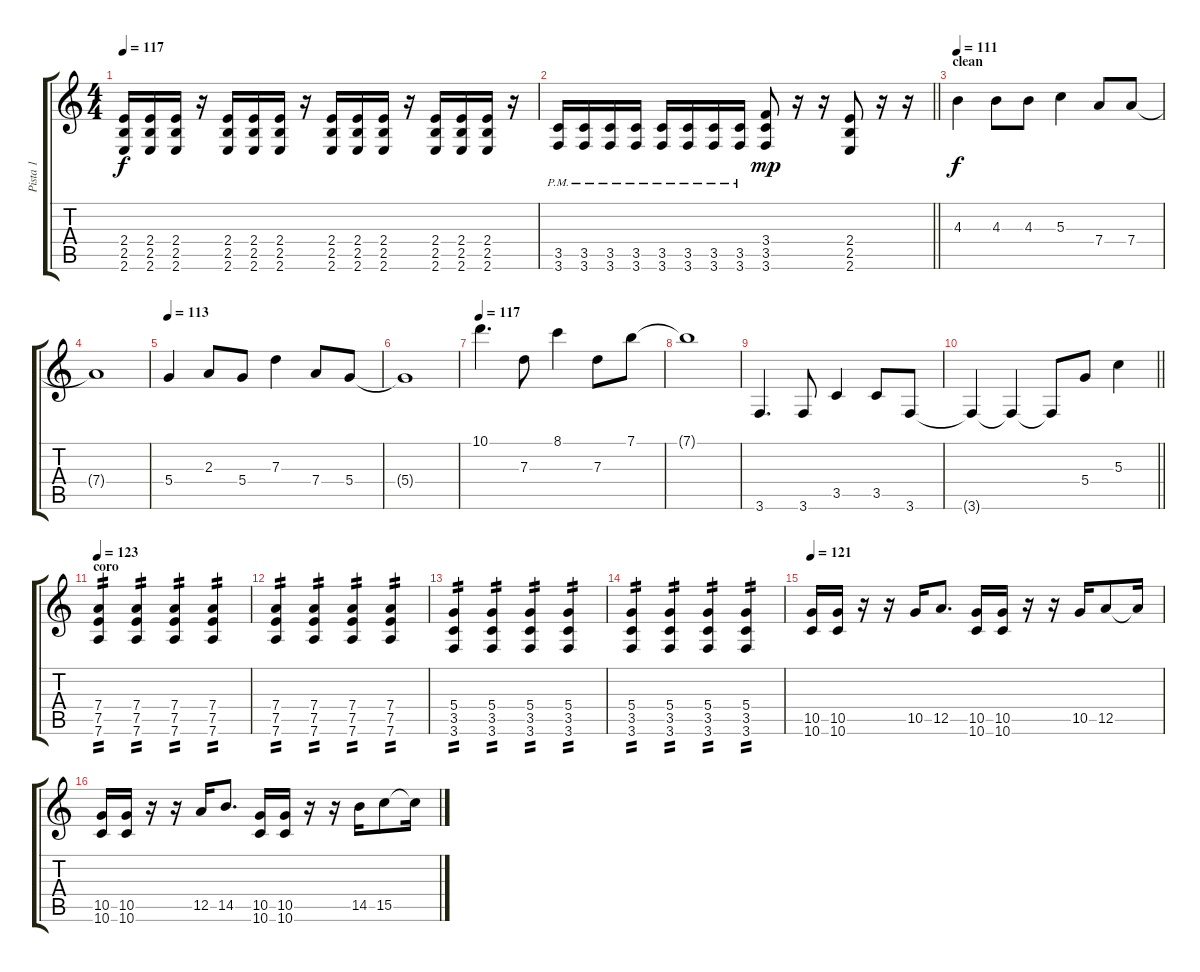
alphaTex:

\track ("Pista 1" "Pista 1") {instrument distortionguitar}
\staff {score tabs}
\tuning (E4 B3 G3 D3 A2 D2) {hide}
\ts (4 4)
\tempo 117
\clef g2
\ks aminor
(2.4 2.5 2.6).16{dy f} (2.4 2.5 2.6).16 (2.4 2.5 2.6).16 r.16 (2.4 2.5 2.6).16 (2.4 2.5 2.6).16 (2.4 2.5 2.6).16 r.16 (2.4 2.5 2.6).16 (2.4 2.5 2.6).16 (2.4 2.5 2.6).16 r.16 (2.4 2.5 2.6).16 (2.4 2.5 2.6).16 (2.4 2.5 2.6).16 r.16 |
\barLineRight lightlight
(3.5{pm} 3.6{pm}).16 (3.5{pm} 3.6{pm}).16 (3.5{pm} 3.6{pm}).16 (3.5{pm} 3.6{pm}).16 (3.5{pm} 3.6{pm}).16 (3.5{pm} 3.6{pm}).16 (3.5{pm} 3.6{pm}).16 (3.5{pm} 3.6{pm}).16 (3.4 3.5 3.6).8{dy mp} r.16 r.16 (2.4 2.5 2.6).8 r.16 r.16 |
\section ("" "clean")
\tempo 111
4.3.4{dy f instrument electricguitarjazz} 4.3.8 4.3.8 5.3.4 7.4.8 7.4.8 |
7.4{t}.1{instrument electricguitarjazz} |
\tempo 113
5.4.4{instrument electricguitarjazz} 2.3.8 5.4.8 7.3.4 7.4.8 5.4.8 |
5.4{t}.1{instrument electricguitarjazz} |
\tempo 117
10.1.4{d instrument electricguitarjazz} 7.3.8 8.1.4 7.3.8 7.1.8 |
7.1{t}.1{instrument electricguitarjazz} |
3.6.4{d instrument electricguitarjazz} 3.6.8 3.5.4 3.5.8 3.6.8 |
\barLineRight lightlight
3.6{t}.4{instrument electricguitarjazz} 3.6{t}.4 3.6{t}.8 5.4.8 5.3.4 |
\section ("" "coro")
\tempo 123
(7.4 7.5 7.6).4{tp 2 instrument distortionguitar} (7.4 7.5 7.6).4{tp 2} (7.4 7.5 7.6).4{tp 2} (7.4 7.5 7.6).4{tp 2} |
(7.4 7.5 7.6).4{tp 2} (7.4 7.5 7.6).4{tp 2} (7.4 7.5 7.6).4{tp 2} (7.4 7.5 7.6).4{tp 2} |
(5.4 3.5 3.6).4{tp 2} (5.4 3.5 3.6).4{tp 2} (5.4 3.5 3.6).4{tp 2} (5.4 3.5 3.6).4{tp 2} |
(5.4 3.5 3.6).4{tp 2} (5.4 3.5 3.6).4{tp 2} (5.4 3.5 3.6).4{tp 2} (5.4 3.5 3.6).4{tp 2} |
\tempo 121
(10.5 10.6).16 (10.5 10.6).16 r.16 r.16 10.5.16 12.5.8{d} (10.5 10.6).16 (10.5 10.6).16 r.16 r.16 10.5.16 12.5.8 12.5{t}.16 |
(10.5 10.6).16 (10.5 10.6).16 r.16 r.16 12.5.16 14.5.8{d} (10.5 10.6).16 (10.5 10.6).16 r.16 r.16 14.5.16 15.5.8 15.5{t}.16
